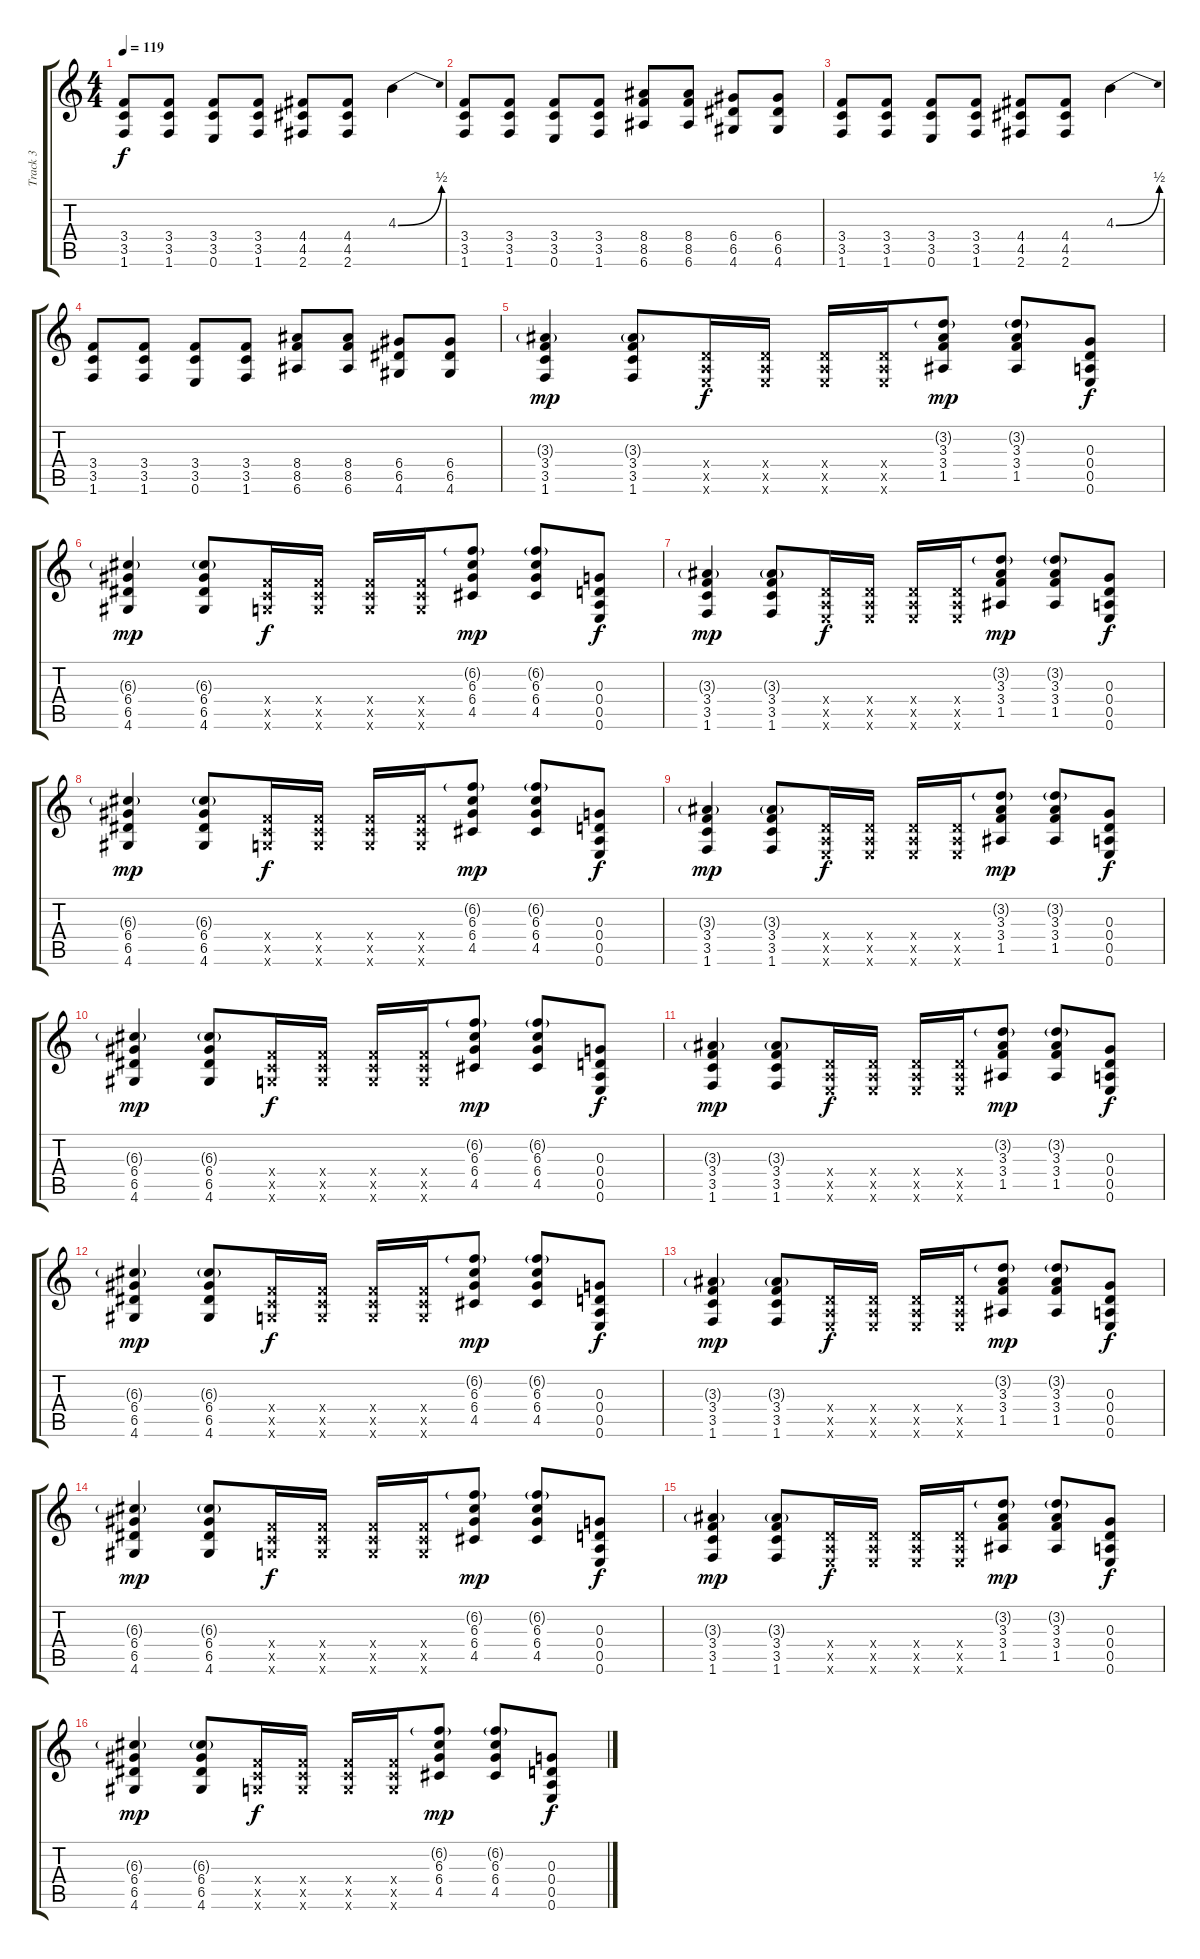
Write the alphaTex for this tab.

\track ("Track 3" "Track 3") {instrument distortionguitar}
\staff {score tabs}
\tuning (E4 B3 G3 D3 A2 E2) {hide}
\ts (4 4)
\tempo 119
\clef g2
\ks c
(3.4 3.5 1.6).8{dy f} (3.4 3.5 1.6).8 (3.4 3.5 0.6).8 (3.4 3.5 1.6).8 (4.4 4.5 2.6).8 (4.4 4.5 2.6).8 4.3{be (bend 0 0 60 2)}.4 |
(3.4 3.5 1.6).8 (3.4 3.5 1.6).8 (3.4 3.5 0.6).8 (3.4 3.5 1.6).8 (8.4 8.5 6.6).8 (8.4 8.5 6.6).8 (6.4 6.5 4.6).8 (6.4 6.5 4.6).8 |
(3.4 3.5 1.6).8 (3.4 3.5 1.6).8 (3.4 3.5 0.6).8 (3.4 3.5 1.6).8 (4.4 4.5 2.6).8 (4.4 4.5 2.6).8 4.3{be (bend 0 0 60 2)}.4 |
(3.4 3.5 1.6).8 (3.4 3.5 1.6).8 (3.4 3.5 0.6).8 (3.4 3.5 1.6).8 (8.4 8.5 6.6).8 (8.4 8.5 6.6).8 (6.4 6.5 4.6).8 (6.4 6.5 4.6).8 |
(3.3{g} 3.4 3.5 1.6).4{dy mp} (3.3{g} 3.4 3.5 1.6).8 (0.4{x} 0.5{x} 0.6{x}).16{dy f} (0.4{x} 0.5{x} 0.6{x}).16 (0.4{x} 0.5{x} 0.6{x}).16 (0.4{x} 0.5{x} 0.6{x}).16 (3.2{g} 3.3 3.4 1.5).8{dy mp} (3.2{g} 3.3 3.4 1.5).8 (0.3 0.4 0.5 0.6).8{dy f} |
(6.3{g} 6.4 6.5 4.6).4{dy mp} (6.3{g} 6.4 6.5 4.6).8 (3.4{x} 3.5{x} 3.6{x}).16{dy f} (3.4{x} 3.5{x} 3.6{x}).16 (3.4{x} 3.5{x} 3.6{x}).16 (3.4{x} 3.5{x} 3.6{x}).16 (6.2{g} 6.3 6.4 4.5).8{dy mp} (6.2{g} 6.3 6.4 4.5).8 (0.3 0.4 0.5 0.6).8{dy f} |
(3.3{g} 3.4 3.5 1.6).4{dy mp} (3.3{g} 3.4 3.5 1.6).8 (0.4{x} 0.5{x} 0.6{x}).16{dy f} (0.4{x} 0.5{x} 0.6{x}).16 (0.4{x} 0.5{x} 0.6{x}).16 (0.4{x} 0.5{x} 0.6{x}).16 (3.2{g} 3.3 3.4 1.5).8{dy mp} (3.2{g} 3.3 3.4 1.5).8 (0.3 0.4 0.5 0.6).8{dy f} |
(6.3{g} 6.4 6.5 4.6).4{dy mp} (6.3{g} 6.4 6.5 4.6).8 (3.4{x} 3.5{x} 3.6{x}).16{dy f} (3.4{x} 3.5{x} 3.6{x}).16 (3.4{x} 3.5{x} 3.6{x}).16 (3.4{x} 3.5{x} 3.6{x}).16 (6.2{g} 6.3 6.4 4.5).8{dy mp} (6.2{g} 6.3 6.4 4.5).8 (0.3 0.4 0.5 0.6).8{dy f} |
(3.3{g} 3.4 3.5 1.6).4{dy mp} (3.3{g} 3.4 3.5 1.6).8 (0.4{x} 0.5{x} 0.6{x}).16{dy f} (0.4{x} 0.5{x} 0.6{x}).16 (0.4{x} 0.5{x} 0.6{x}).16 (0.4{x} 0.5{x} 0.6{x}).16 (3.2{g} 3.3 3.4 1.5).8{dy mp} (3.2{g} 3.3 3.4 1.5).8 (0.3 0.4 0.5 0.6).8{dy f} |
(6.3{g} 6.4 6.5 4.6).4{dy mp} (6.3{g} 6.4 6.5 4.6).8 (3.4{x} 3.5{x} 3.6{x}).16{dy f} (3.4{x} 3.5{x} 3.6{x}).16 (3.4{x} 3.5{x} 3.6{x}).16 (3.4{x} 3.5{x} 3.6{x}).16 (6.2{g} 6.3 6.4 4.5).8{dy mp} (6.2{g} 6.3 6.4 4.5).8 (0.3 0.4 0.5 0.6).8{dy f} |
(3.3{g} 3.4 3.5 1.6).4{dy mp} (3.3{g} 3.4 3.5 1.6).8 (0.4{x} 0.5{x} 0.6{x}).16{dy f} (0.4{x} 0.5{x} 0.6{x}).16 (0.4{x} 0.5{x} 0.6{x}).16 (0.4{x} 0.5{x} 0.6{x}).16 (3.2{g} 3.3 3.4 1.5).8{dy mp} (3.2{g} 3.3 3.4 1.5).8 (0.3 0.4 0.5 0.6).8{dy f} |
(6.3{g} 6.4 6.5 4.6).4{dy mp} (6.3{g} 6.4 6.5 4.6).8 (3.4{x} 3.5{x} 3.6{x}).16{dy f} (3.4{x} 3.5{x} 3.6{x}).16 (3.4{x} 3.5{x} 3.6{x}).16 (3.4{x} 3.5{x} 3.6{x}).16 (6.2{g} 6.3 6.4 4.5).8{dy mp} (6.2{g} 6.3 6.4 4.5).8 (0.3 0.4 0.5 0.6).8{dy f} |
(3.3{g} 3.4 3.5 1.6).4{dy mp} (3.3{g} 3.4 3.5 1.6).8 (0.4{x} 0.5{x} 0.6{x}).16{dy f} (0.4{x} 0.5{x} 0.6{x}).16 (0.4{x} 0.5{x} 0.6{x}).16 (0.4{x} 0.5{x} 0.6{x}).16 (3.2{g} 3.3 3.4 1.5).8{dy mp} (3.2{g} 3.3 3.4 1.5).8 (0.3 0.4 0.5 0.6).8{dy f} |
(6.3{g} 6.4 6.5 4.6).4{dy mp} (6.3{g} 6.4 6.5 4.6).8 (3.4{x} 3.5{x} 3.6{x}).16{dy f} (3.4{x} 3.5{x} 3.6{x}).16 (3.4{x} 3.5{x} 3.6{x}).16 (3.4{x} 3.5{x} 3.6{x}).16 (6.2{g} 6.3 6.4 4.5).8{dy mp} (6.2{g} 6.3 6.4 4.5).8 (0.3 0.4 0.5 0.6).8{dy f} |
(3.3{g} 3.4 3.5 1.6).4{dy mp} (3.3{g} 3.4 3.5 1.6).8 (0.4{x} 0.5{x} 0.6{x}).16{dy f} (0.4{x} 0.5{x} 0.6{x}).16 (0.4{x} 0.5{x} 0.6{x}).16 (0.4{x} 0.5{x} 0.6{x}).16 (3.2{g} 3.3 3.4 1.5).8{dy mp} (3.2{g} 3.3 3.4 1.5).8 (0.3 0.4 0.5 0.6).8{dy f} |
(6.3{g} 6.4 6.5 4.6).4{dy mp} (6.3{g} 6.4 6.5 4.6).8 (3.4{x} 3.5{x} 3.6{x}).16{dy f} (3.4{x} 3.5{x} 3.6{x}).16 (3.4{x} 3.5{x} 3.6{x}).16 (3.4{x} 3.5{x} 3.6{x}).16 (6.2{g} 6.3 6.4 4.5).8{dy mp} (6.2{g} 6.3 6.4 4.5).8 (0.3 0.4 0.5 0.6).8{dy f}
